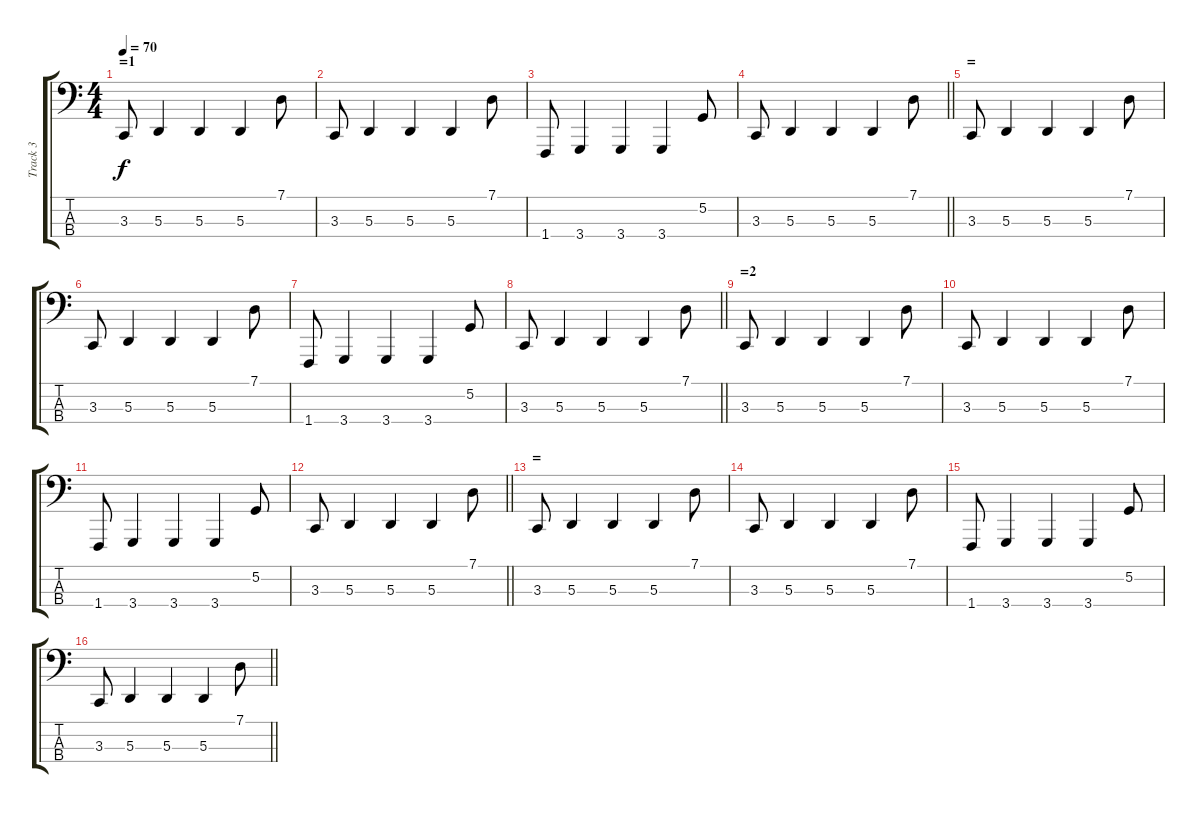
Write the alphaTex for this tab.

\track ("Track 3" "Track 3") {instrument brightacousticpiano}
\staff {score tabs}
\tuning (G2 D2 A1 E1) {hide}
\ts (4 4)
\section ("" "=1")
\tempo 70
\clef f4
\ks c
3.3.8{dy f} 5.3.4 5.3.4 5.3.4 7.1.8 |
3.3.8 5.3.4 5.3.4 5.3.4 7.1.8 |
1.4.8 3.4.4 3.4.4 3.4.4 5.2.8 |
\barLineRight lightlight
3.3.8 5.3.4 5.3.4 5.3.4 7.1.8 |
\section ("" "=")
3.3.8 5.3.4 5.3.4 5.3.4 7.1.8 |
3.3.8 5.3.4 5.3.4 5.3.4 7.1.8 |
1.4.8 3.4.4 3.4.4 3.4.4 5.2.8 |
\barLineRight lightlight
3.3.8 5.3.4 5.3.4 5.3.4 7.1.8 |
\section ("" "=2")
3.3.8 5.3.4 5.3.4 5.3.4 7.1.8 |
3.3.8 5.3.4 5.3.4 5.3.4 7.1.8 |
1.4.8 3.4.4 3.4.4 3.4.4 5.2.8 |
\barLineRight lightlight
3.3.8 5.3.4 5.3.4 5.3.4 7.1.8 |
\section ("" "=")
3.3.8 5.3.4 5.3.4 5.3.4 7.1.8 |
3.3.8 5.3.4 5.3.4 5.3.4 7.1.8 |
1.4.8 3.4.4 3.4.4 3.4.4 5.2.8 |
\barLineRight lightlight
3.3.8 5.3.4 5.3.4 5.3.4 7.1.8
